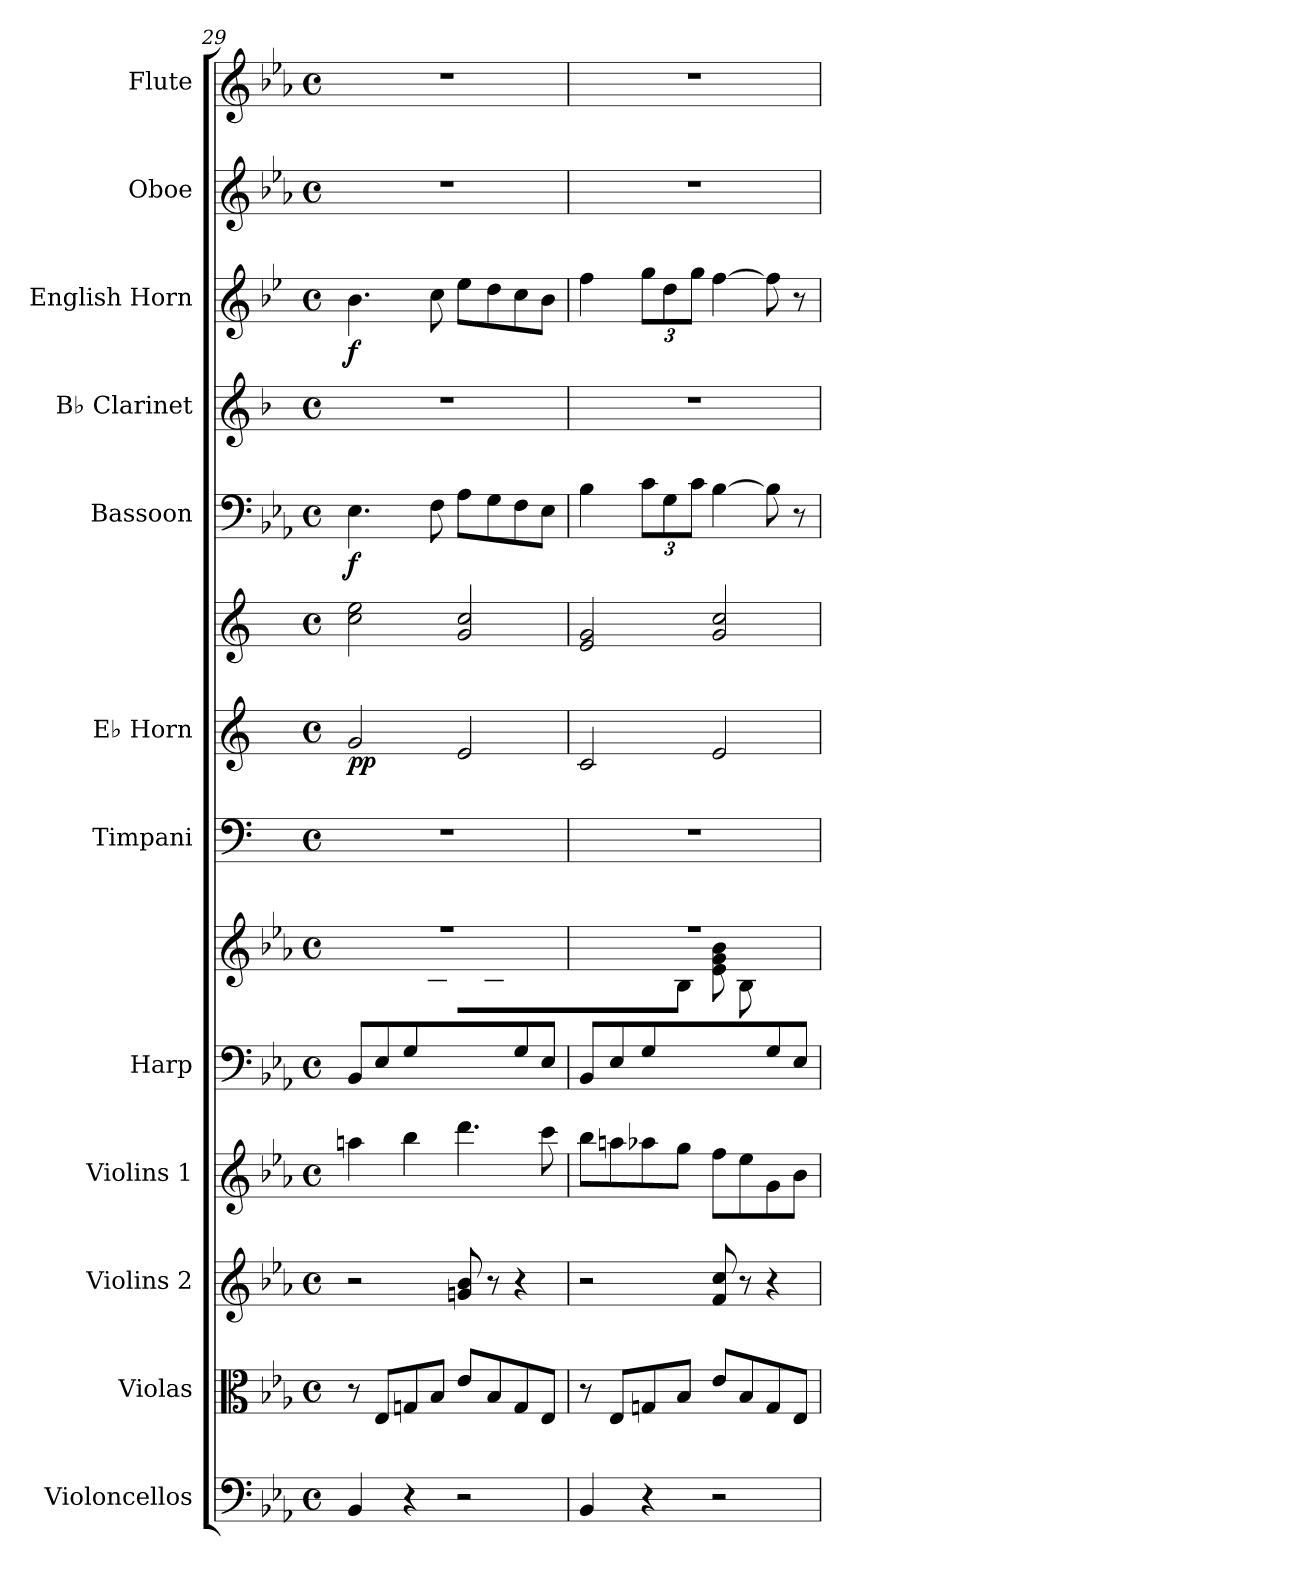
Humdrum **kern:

**kern	**kern	**kern	**kern	**kern	**kern	**kern	**kern	**kern	**dynam	**kern	**dynam	**kern	**kern	**dynam	**kern	**kern
*part12	*part11	*part10	*part9	*part8	*part8	*part7	*part6	*part6	*part6	*part5	*part5	*part4	*part3	*part3	*part2	*part1
*staff14	*staff13	*staff12	*staff11	*staff10	*staff9	*staff8	*staff7	*staff6	*staff6/7	*staff5	*staff5	*staff4	*staff3	*staff3	*staff2	*staff1
*I"Violoncellos	*I"Violas	*I"Violins 2	*I"Violins 1	*I"Harp	*	*I"Timpani	*I"E♭ Horn	*	*	*I"Bassoon	*	*I"B♭ Clarinet	*I"English Horn	*	*I"Oboe	*I"Flute
*I'Vlcs.	*I'Vlas.	*I'Vlns. 2	*I'Vlns. 1	*I'Hrp.	*	*I'Timp.	*I'E♭ Hn.	*	*	*I'Bsn.	*	*I'B♭ Cl.	*I'E. Hn.	*	*I'Ob.	*I'Fl.
*clefF4	*clefC3	*clefG2	*clefG2	*clefF4	*clefG2	*clefF4	*clefG2	*clefG2	*	*clefF4	*	*clefG2	*clefG2	*	*clefG2	*clefG2
*	*	*	*	*	*	*	*ITrd5c9	*ITrd5c9	*	*	*	*ITrd1c2	*ITrd4c7	*	*	*
*k[b-e-a-]	*k[b-e-a-]	*k[b-e-a-]	*k[b-e-a-]	*k[b-e-a-]	*k[b-e-a-]	*k[]	*k[b-e-a-]	*k[b-e-a-]	*	*k[b-e-a-]	*	*k[b-e-a-]	*k[b-e-a-]	*	*k[b-e-a-]	*k[b-e-a-]
*E-:	*E-:	*E-:	*E-:	*E-:	*E-:	*C:	*E-:	*E-:	*	*E-:	*	*E-:	*E-:	*	*E-:	*E-:
*M4/4	*M4/4	*M4/4	*M4/4	*M4/4	*M4/4	*M4/4	*M4/4	*M4/4	*	*M4/4	*	*M4/4	*M4/4	*	*M4/4	*M4/4
*met(c)	*met(c)	*met(c)	*met(c)	*met(c)	*met(c)	*met(c)	*met(c)	*met(c)	*	*met(c)	*	*met(c)	*met(c)	*	*met(c)	*met(c)
=29	=29	=29	=29	=29	=29	=29	=29	=29	=29	=29	=29	=29	=29	=29	=29	=29
*	*	*	*	*	*^	*	*	*	*	*	*	*	*	*	*	*
!	!	!	!	!	!	!	!	!	!	!LO:DY:b=2	!	!LO:DY:b	!	!	!LO:DY:b	!	!
4BB-/	8r	2r	4aan\	8BB-/L	1r	4.ryy	1r	2B-/	2e-\ 2g\	pp	4.E-\	f	1r	4.e-\	f	1r	1r
.	8E-/L	.	.	8E-/	.	.	.	.	.	.	.	.	.	.	.	.	.
4r	8Gn/	.	4bb-\	8G/	.	.	.	.	.	.	.	.	.	.	.	.	.
.	8B-/J	.	.	4.ryy	.	8B-\J	.	.	.	.	8F\	.	.	8f\	.	.	.
2r	8e-/L	8gn/ 8b-/	4.ddd\	.	.	8e-\ 8g\ 8b-\L	.	2G/	2B-/ 2e-/	.	8A-\L	.	.	8a-\L	.	.	.
.	8B-/	8r	.	.	.	8B-\	.	.	.	.	8G\	.	.	8g\	.	.	.
.	8G/	4r	.	8G/	.	4ryy	.	.	.	.	8F\	.	.	8f\	.	.	.
.	8E-/J	.	8ccc\	8E-/J	.	.	.	.	.	.	8E-\J	.	.	8e-\J	.	.	.
=30	=30	=30	=30	=30	=30	=30	=30	=30	=30	=30	=30	=30	=30	=30	=30	=30	=30
4BB-/	8r	2r	8bb-\L	8BB-/L	1r	4.ryy	1r	2E-/	2G/ 2B-/	.	4B-\	.	1r	4b-\	.	1r	1r
.	8E-/L	.	8aan\	8E-/	.	.	.	.	.	.	.	.	.	.	.	.	.
*	*	*	*	*	*	*	*	*	*	*	*Xbrackettup	*	*	*Xbrackettup	*	*	*
4r	8Gn/	.	8aa-X\	8G/	.	.	.	.	.	.	12c\L	.	.	12cc\L	.	.	.
.	.	.	.	.	.	.	.	.	.	.	12G\	.	.	12g\	.	.	.
.	8B-/J	.	8gg\J	4.ryy	.	8B-\J	.	.	.	.	.	.	.	.	.	.	.
.	.	.	.	.	.	.	.	.	.	.	12c\J	.	.	12cc\J	.	.	.
2r	8e-/L	8f/ 8cc/	8ff\L	.	.	8e-\ 8g\ 8b-\L	.	2G/	2B-/ 2e-/	.	[4B-\	.	.	[4b-\	.	.	.
.	8B-/	8r	8ee-\	.	.	8B-\	.	.	.	.	.	.	.	.	.	.	.
.	8G/	4r	8g\	8G/	.	4ryy	.	.	.	.	8B-\]	.	.	8b-\]	.	.	.
.	8E-/J	.	8b-\J	8E-/J	.	.	.	.	.	.	8r	.	.	8r	.	.	.
*	*	*	*	*	*v	*v	*	*	*	*	*	*	*	*	*	*	*
=	=	=	=	=	=	=	=	=	=	=	=	=	=	=	=	=
*-	*-	*-	*-	*-	*-	*-	*-	*-	*-	*-	*-	*-	*-	*-	*-	*-
